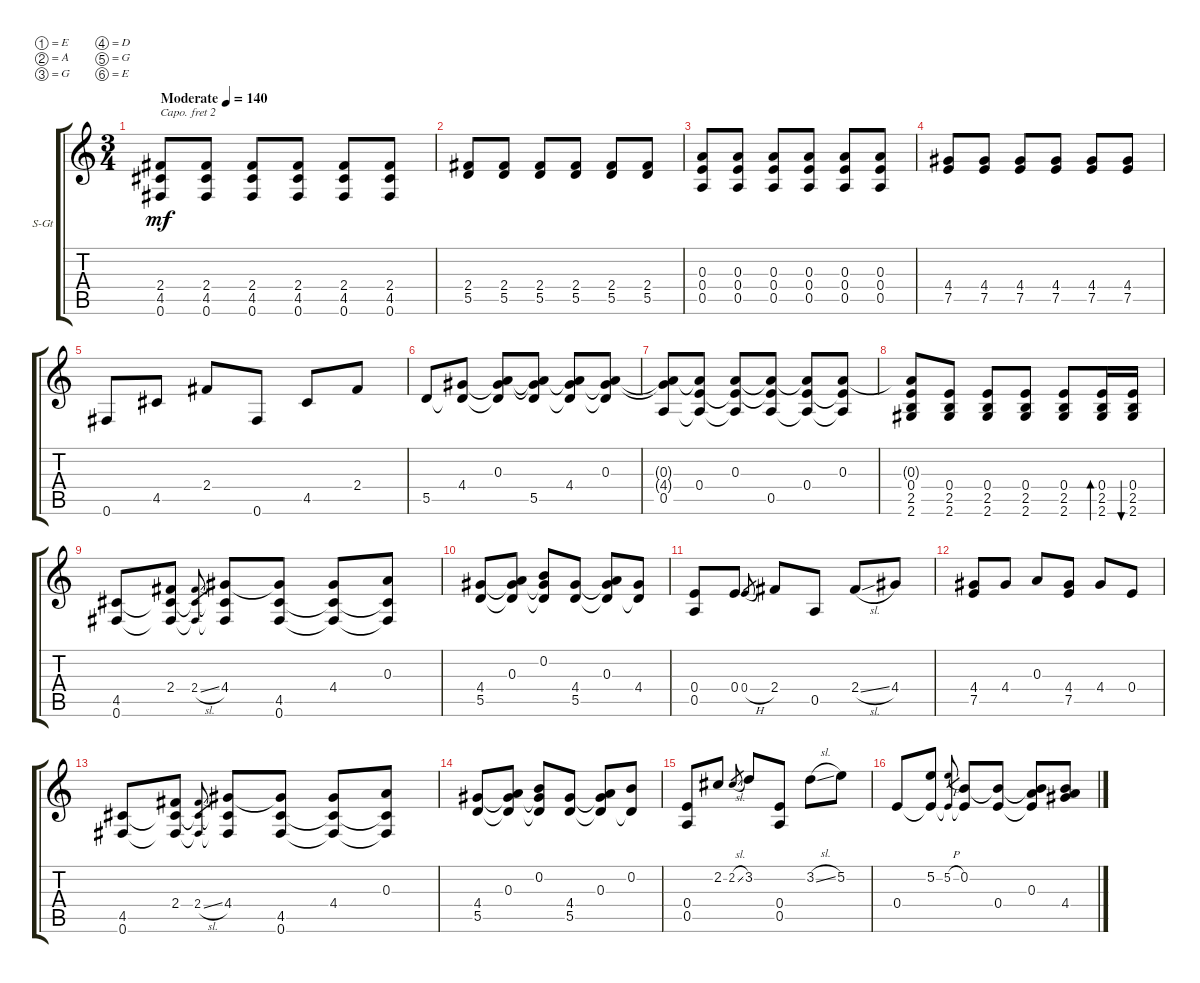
\bracketExtendMode groupsimilarinstruments
\firstSystemTrackNameOrientation horizontal
\otherSystemsTrackNameOrientation horizontal
\track ("Äîðîæêà 1" "S-Gt") {instrument acousticguitarsteel}
\staff {score tabs}
\capo 2
\tuning (E4 A3 G3 D3 G2 E2)
\ts (3 4)
\tempo (140 "Moderate")
\clef g2
\ks c
(0.6 4.5 2.4).8{dy mf instrument acousticguitarsteel} (0.6 4.5 2.4).8 (0.6 4.5 2.4).8 (0.6 4.5 2.4).8 (0.6 4.5 2.4).8 (0.6 4.5 2.4).8 |
(5.5 2.4).8 (5.5 2.4).8 (5.5 2.4).8 (5.5 2.4).8 (5.5 2.4).8 (5.5 2.4).8 |
(0.3 0.4 0.5).8 (0.5 0.4 0.3).8 (0.3 0.4 0.5).8 (0.5 0.4 0.3).8 (0.3 0.4 0.5).8 (0.5 0.4 0.3).8 |
(7.5 4.4).8 (7.5 4.4).8 (7.5 4.4).8 (7.5 4.4).8 (7.5 4.4).8 (7.5 4.4).8 |
0.6.8 4.5.8 2.4.8 0.6.8 4.5.8 2.4.8 |
5.5.8 (4.4 5.5{t}).8 (0.3 5.5{t} 4.4{t}).8 (5.5 4.4{t} 0.3{t}).8 (4.4 0.3{t} 5.5{t}).8 (0.3 4.4{t} 5.5{t}).8 |
(0.5 0.3{t} 4.4{t}).8 (0.4 0.3{t} 0.5{t}).8 (0.3 0.5{t} 0.4{t}).8 (0.5 0.4{t} 0.3{t}).8 (0.4 0.3{t} 0.5{t}).8 (0.3 0.4{t} 0.5{t}).8 |
(2.5 2.6 0.4 0.3{t}).8 (2.5 2.6 0.4).8 (2.5 2.6 0.4).8 (2.5 2.6 0.4).8 (2.5 2.6 0.4).8 (2.5 2.6 0.4).16{bd 54} (0.4 2.5 2.6).16{bu 54} |
(0.6 4.5).8 (2.4 0.6{t} 4.5{t}).8 (2.4{sl} 0.6{t} 4.5{t}).8{gr} (4.4 0.6{t} 4.5{t}).8 (4.5 0.6 4.4{t}).8 (4.4 0.6{t} 4.5{t}).8 (0.3 0.6{t} 4.5{t}).8 |
(5.5 4.4).8 (0.3 5.5{t} 4.4{t}).8 (0.2 5.5{t} 4.4{t}).8 (4.4 5.5).8 (0.3 4.4{t} 5.5{t}).8 (4.4 5.5{t}).8 |
(0.5 0.4).8 0.4.8 0.4{h}.8{gr} 2.4.8 0.5.8 2.4{sl}.8 4.4.8 |
(7.5 4.4).8 4.4.8 0.3.8 (4.4 7.5).8 4.4.8 0.4.8 |
(0.6 4.5).8 (2.4 0.6{t} 4.5{t}).8 (2.4{sl} 0.6{t} 4.5{t}).8{gr} (4.4 0.6{t} 4.5{t}).8 (4.5 0.6 4.4{t}).8 (4.4 0.6{t} 4.5{t}).8 (0.3 0.6{t} 4.5{t}).8 |
(5.5 4.4).8 (0.3 5.5{t} 4.4{t}).8 (0.2 5.5{t} 4.4{t}).8 (4.4 5.5).8 (0.3 4.4{t} 5.5{t}).8 (5.5{t} 0.2).8 |
(0.5 0.4).8 2.2.8 2.2{sl}.8{gr} 3.2.8 (0.4 0.5).8 3.2{sl}.8 5.2.8 |
0.4.8 (5.2 0.4{t}).8 (5.2{h} 0.4{t}).8{gr} (0.2 0.4{t}).8 (0.4 0.2{t}).8 (0.3 0.2{t} 0.4{t}).8 (4.4 0.2{t} 0.3{t}).8
